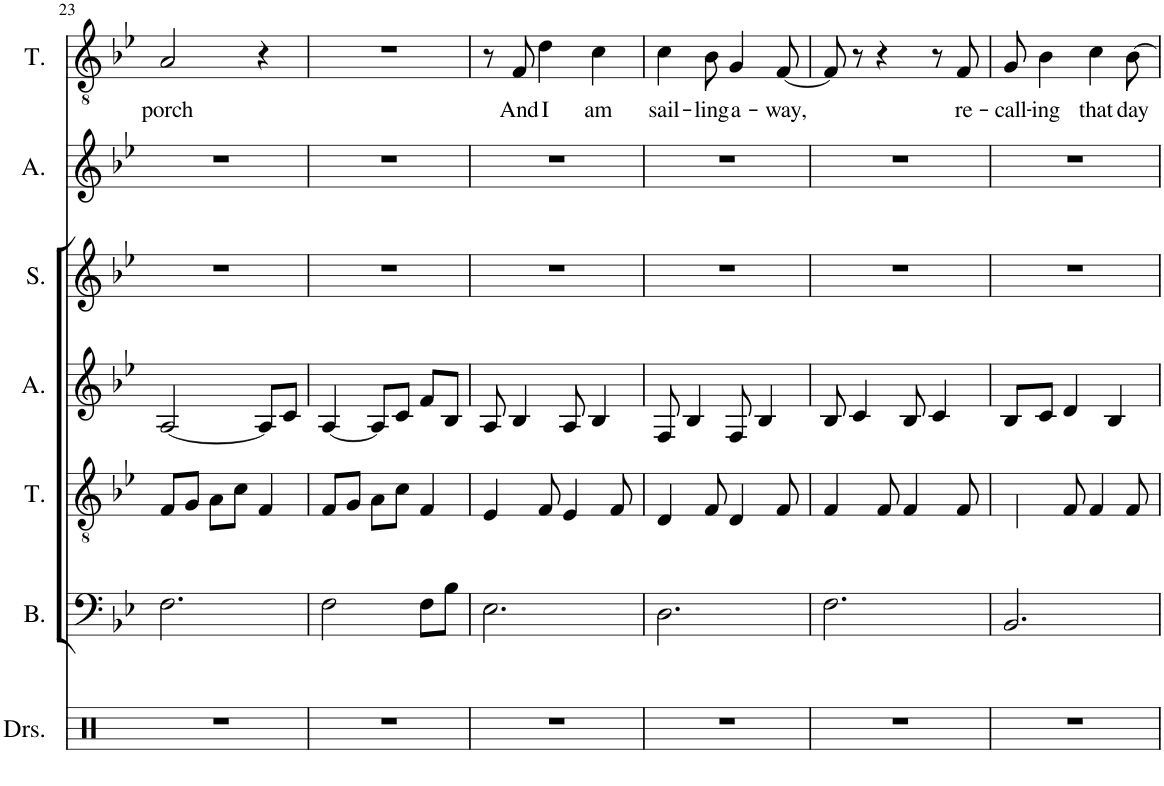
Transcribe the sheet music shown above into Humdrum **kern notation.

**kern	**kern	**kern	**kern	**kern	**kern	**kern	**text
*part7	*part6	*part5	*part4	*part3	*part2	*part1	*part1
*staff7	*staff6	*staff5	*staff4	*staff3	*staff2	*staff1	*staff1
*I"Drumset	*I"Bass	*I"Tenor	*I"Alto	*I"Soprano	*I"Alto	*I"Tenor	*
*I'Drs.	*I'B.	*I'T.	*I'A.	*I'S.	*I'A.	*I'T.	*
!!LO:PB:g=z
*clefX	*clefF4	*clefGv2	*clefG2	*clefG2	*clefG2	*clefGv2	*
*k[]	*k[b-e-]	*k[b-e-]	*k[b-e-]	*k[b-e-]	*k[b-e-]	*k[b-e-]	*
*M3/4	*M3/4	*M3/4	*M3/4	*M3/4	*M3/4	*M3/4	*
=23	=23	=23	=23	=23	=23	=23	=23
!	!	!	!	!	!	!	!LO:LY:b
2.r	2.F\	8F/L	[2A/	2.r	2.r	2A/	porch
.	.	8G/J	.	.	.	.	.
.	.	8A\L	.	.	.	.	.
.	.	8c\J	.	.	.	.	.
.	.	4F/	8A/L]	.	.	4r	.
.	.	.	8c/J	.	.	.	.
=24	=24	=24	=24	=24	=24	=24	=24
2.r	2F\	8F/L	[4A/	2.r	2.r	2.r	.
.	.	8G/J	.	.	.	.	.
.	.	8A\L	8A/L]	.	.	.	.
.	.	8c\J	8c/J	.	.	.	.
.	8F\L	4F/	8f/L	.	.	.	.
.	8B-\J	.	8B-/J	.	.	.	.
=25	=25	=25	=25	=25	=25	=25	=25
2.r	2.E-\	4E-/	8A/	2.r	2.r	8r	.
!	!	!	!	!	!	!	!LO:LY:b
.	.	.	4B-/	.	.	8F/	And
!	!	!	!	!	!	!	!LO:LY:b
.	.	8F/	.	.	.	4d\	I
.	.	4E-/	8A/	.	.	.	.
!	!	!	!	!	!	!	!LO:LY:b
.	.	.	4B-/	.	.	4c\	am
.	.	8F/	.	.	.	.	.
=26	=26	=26	=26	=26	=26	=26	=26
!	!	!	!	!	!	!	!LO:LY:b
2.r	2.D\	4D/	8F/	2.r	2.r	4c\	sail-
.	.	.	4B-/	.	.	.	.
!	!	!	!	!	!	!	!LO:LY:b
.	.	8F/	.	.	.	8B-\	-ling
!	!	!	!	!	!	!	!LO:LY:b
.	.	4D/	8F/	.	.	4G/	a-
.	.	.	4B-/	.	.	.	.
!	!	!	!	!	!	!	!LO:LY:b
.	.	8F/	.	.	.	[8F/	-way,
=27	=27	=27	=27	=27	=27	=27	=27
2.r	2.F\	4F/	8B-/	2.r	2.r	8F/]	.
.	.	.	4c/	.	.	8r	.
.	.	8F/	.	.	.	4r	.
.	.	4F/	8B-/	.	.	.	.
.	.	.	4c/	.	.	8r	.
!	!	!	!	!	!	!	!LO:LY:b
.	.	8F/	.	.	.	8F/	re-
=28	=28	=28	=28	=28	=28	=28	=28
!	!	!	!	!	!	!	!LO:LY:b
2.r	2.BB-/	4BB-/	8B-/L	2.r	2.r	8G/	-call-
!	!	!	!	!	!	!	!LO:LY:b
.	.	.	8c/J	.	.	4B-\	-ing
.	.	8F/	4d/	.	.	.	.
!	!	!	!	!	!	!	!LO:LY:b
.	.	4F/	.	.	.	4c\	that
.	.	.	4B-/	.	.	.	.
!	!	!	!	!	!	!	!LO:LY:b
.	.	8F/	.	.	.	[8B-\	day
=	=	=	=	=	=	=	=
*-	*-	*-	*-	*-	*-	*-	*-
